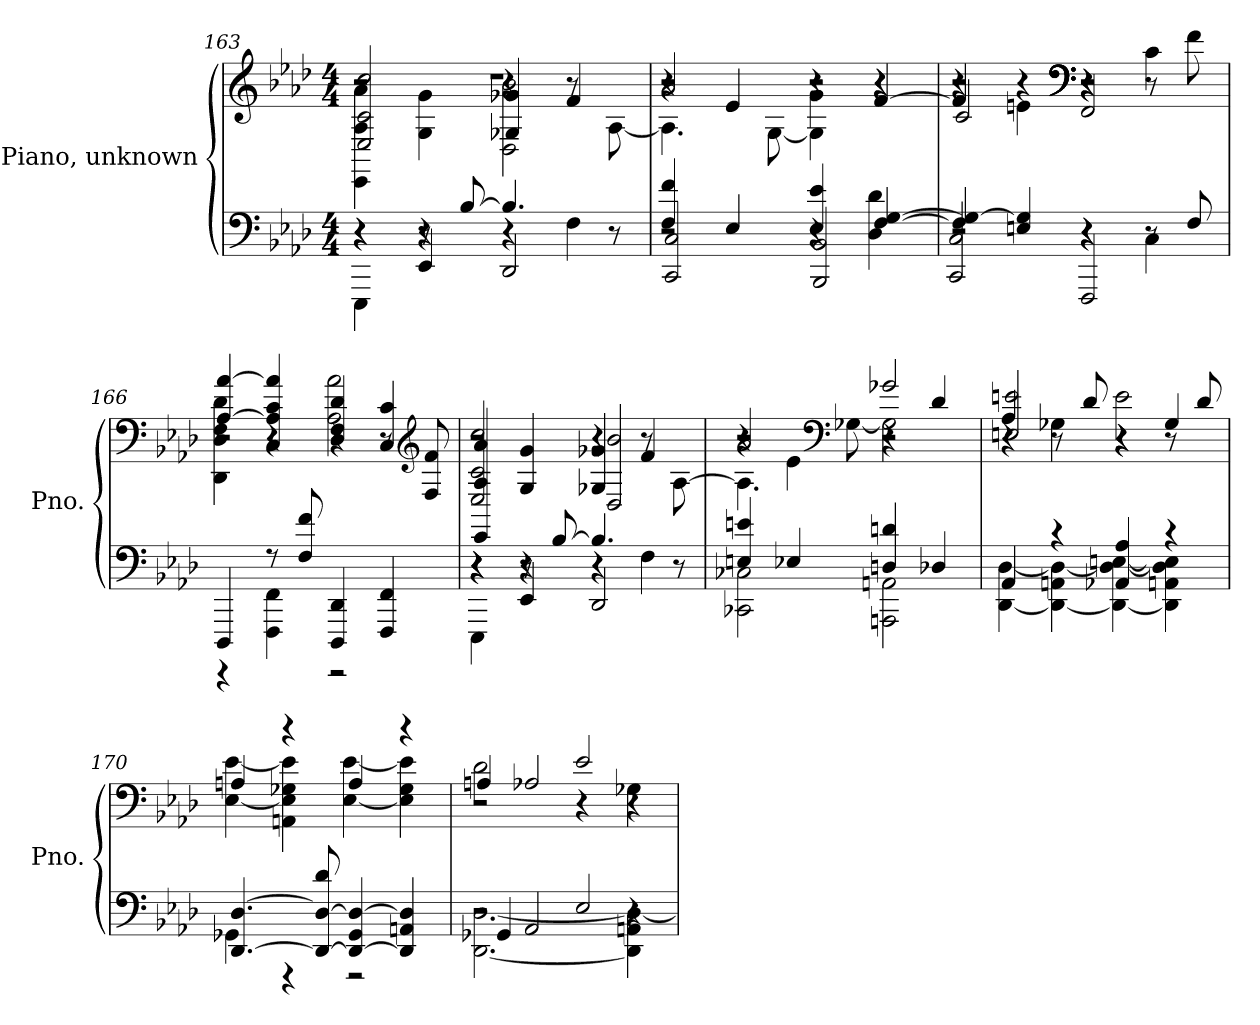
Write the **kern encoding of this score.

**kern	**kern
*part1	*part1
*staff2	*staff1
*I"Piano, unknown	*
*I'Pno.	*
*clefF4	*clefG2
*k[b-e-a-d-]	*k[b-e-a-d-]
*M4/4	*M4/4
=163	=163
*^	*^
*	*^	*	*^
*	*	*	*	*	*^
4r	4EEE-\	4r	1r	4EE-\ 4A-\ 4a-\	2E-/ 2c/ 2cc/	2r
8r	4r	4EE-/	.	4G\ 4g\	.	.
[8B-/	.	.	.	.	.	.
4.B-/]	4r	2DD-/	.	2D-\ 2b-\	4G-X/ 4g-X/	4r
.	4F\	.	.	.	4f/	8r
8r	.	.	.	.	.	[8A-\
=164	=164	=164	=164	=164	=164	=164
4F/ 4f/	2r	2CC/ 2C/	4r	2r	2a-/	4.A-\]
4E-/	.	.	4e-/	.	.	.
.	.	.	.	.	.	[8G\
4E-/ 4e-/	4r	2BBB-/ 2BB-/	4r	4g\	2r	4G\]
[4F/ [4G/	4D-\ 4d-\	.	[4f/	4r	.	4r
!!LO:LB:g=z	!!	!!	!!
=165	=165	=165	=165	=165	=165	=165
4F/] 4G/_	2r	2CC/ 2C/	4f/]	4r	2c/	2r
4En/ 4G/]	.	.	4r	4en\	.	.
*	*	*	*clefF4	*	*	*
4r	4r	2FFF/	2r	4r	2FF/	4r
8r	4C\	.	.	8r	.	4c\
8F/	.	.	.	8f\	.	.
*	*v	*v	*	*	*	*
*	*	*	*	*v	*v
=166	=166	=166	=166	=166
4DDD-/	4r	[4A-/ [4a-/	4DD-\ 4D-\ 4F\ 4d-\	2r
8r	4FFF\ 4FF\	4C/ 4A-/] 4c/ 4a-/]	4r	.
8F/ 8f/	.	.	.	.
4DDD-/ 4DD-/	2r	4D-/ 4F/ 4d-/	2A-\ 2a-\	4r
4FFF/ 4FF/	.	8r	.	4C/ 4c/
*	*	*clefG2	*	*
.	.	8F/ 8f/	.	.
=167	=167	=167	=167	=167
*	*^	*	*	*
4r	4EEE-\	4r	2E-/ 2c/ 2cc/	4EE-/ 4A-/ 4a-/	2r
8r	4r	4EE-/	.	4G/ 4g/	.
[8B-/	.	.	.	.	.
4.B-/]	4r	2DD-/	4G-X/ 4g-X/	2D-/ 2b-/	4r
.	4F\	.	4f/	.	8r
8r	.	.	.	.	[8A-\
*	*v	*v	*	*	*
=168	=168	=168	=168	=168
*	*	*	*	*^
4En/ 4en/	2CC-X\ 2C-X\	2a-/	4r	2r	4.A-\]
4E-X/	.	.	4e-\	.	.
*	*	*clefF4	*	*	*
.	.	.	.	.	[8G-X\
4Dn/ 4dn/	2AAAn\ 2AAn\	2g-X/	2r	4r	2G-\]
4D-X/	.	.	.	4d-/	.
*	*	*	*	*v	*v
!!LO:LB:g=z
=169	=169	=169	=169	=169
4AA-/	[4DD-\ [4D-\	4A-/	4r	2En/ 2en/
4r	4DD-\_ 4AAn\ 4D-\_	8r	4G-X\	.
.	.	8d-/	.	.
4AA-X/ 4A-/	4DD-\_ 4D-\_ [4En\	4r	2e\	4r
4r	4DD-\] 4AAn\ 4D-\] 4E\]	8r	.	4G-/
.	.	8d-/	.	.
*	*	*	*v	*v
=170	=170	=170	=170
[4.DD-/ [4.D-/	4GG-X\	4An/	[4E-\ [4e-\
.	4r	4r	4AAn\ 4E-\] 4G-X\ 4e-\]
8DD-/_ 8D-/_ 8d-/	.	.	.
4DD-/_ 4GG-/ 4D-/_	2r	4A/	[4E-\ [4e-\
4DD-/] 4AAn/ 4D-/]	.	4r	4E-\] 4G-\ 4e-\]
=171	=171	=171	=171
*	*^	*	*^
2r	[2.DD-\ [2.D-\	4GG-X/	2r	2d-\	4An/
.	.	2AA-/	.	.	2A-X/
2E-/	.	.	2e-/	4r	.
.	4DD-\] 4AAn\ 4D-\_	4r	.	4G-X\	4r
*v	*v	*v	*	*	*
*	*v	*v	*v
=	=
*-	*-
